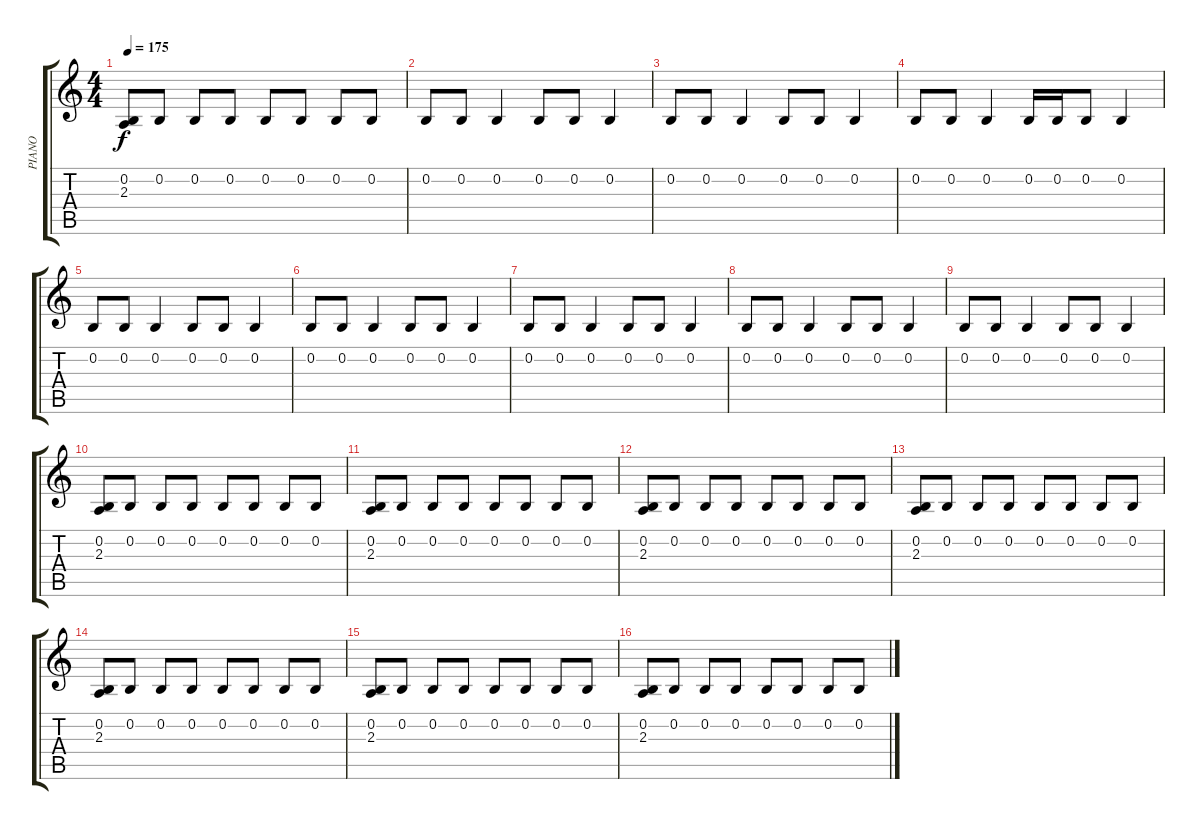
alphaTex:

\track ("PIANO" "PIANO") {instrument acousticgrandpiano}
\staff {score tabs}
\tuning (E4 B3 G3 D3 A2 E2) {hide}
\ts (4 4)
\tempo 175
\clef g2
\ks c
(0.2 2.3).8{dy f} 0.2.8 0.2.8 0.2.8 0.2.8 0.2.8 0.2.8 0.2.8 |
0.2.8 0.2.8 0.2.4 0.2.8 0.2.8 0.2.4 |
0.2.8 0.2.8 0.2.4 0.2.8 0.2.8 0.2.4 |
0.2.8 0.2.8 0.2.4 0.2.16 0.2.16 0.2.8 0.2.4 |
0.2.8 0.2.8 0.2.4 0.2.8 0.2.8 0.2.4 |
0.2.8 0.2.8 0.2.4 0.2.8 0.2.8 0.2.4 |
0.2.8 0.2.8 0.2.4 0.2.8 0.2.8 0.2.4 |
0.2.8 0.2.8 0.2.4 0.2.8 0.2.8 0.2.4 |
0.2.8 0.2.8 0.2.4 0.2.8 0.2.8 0.2.4 |
(0.2 2.3).8 0.2.8 0.2.8 0.2.8 0.2.8 0.2.8 0.2.8 0.2.8 |
(0.2 2.3).8 0.2.8 0.2.8 0.2.8 0.2.8 0.2.8 0.2.8 0.2.8 |
(0.2 2.3).8 0.2.8 0.2.8 0.2.8 0.2.8 0.2.8 0.2.8 0.2.8 |
(0.2 2.3).8 0.2.8 0.2.8 0.2.8 0.2.8 0.2.8 0.2.8 0.2.8 |
(0.2 2.3).8 0.2.8 0.2.8 0.2.8 0.2.8 0.2.8 0.2.8 0.2.8 |
(0.2 2.3).8 0.2.8 0.2.8 0.2.8 0.2.8 0.2.8 0.2.8 0.2.8 |
(0.2 2.3).8 0.2.8 0.2.8 0.2.8 0.2.8 0.2.8 0.2.8 0.2.8
